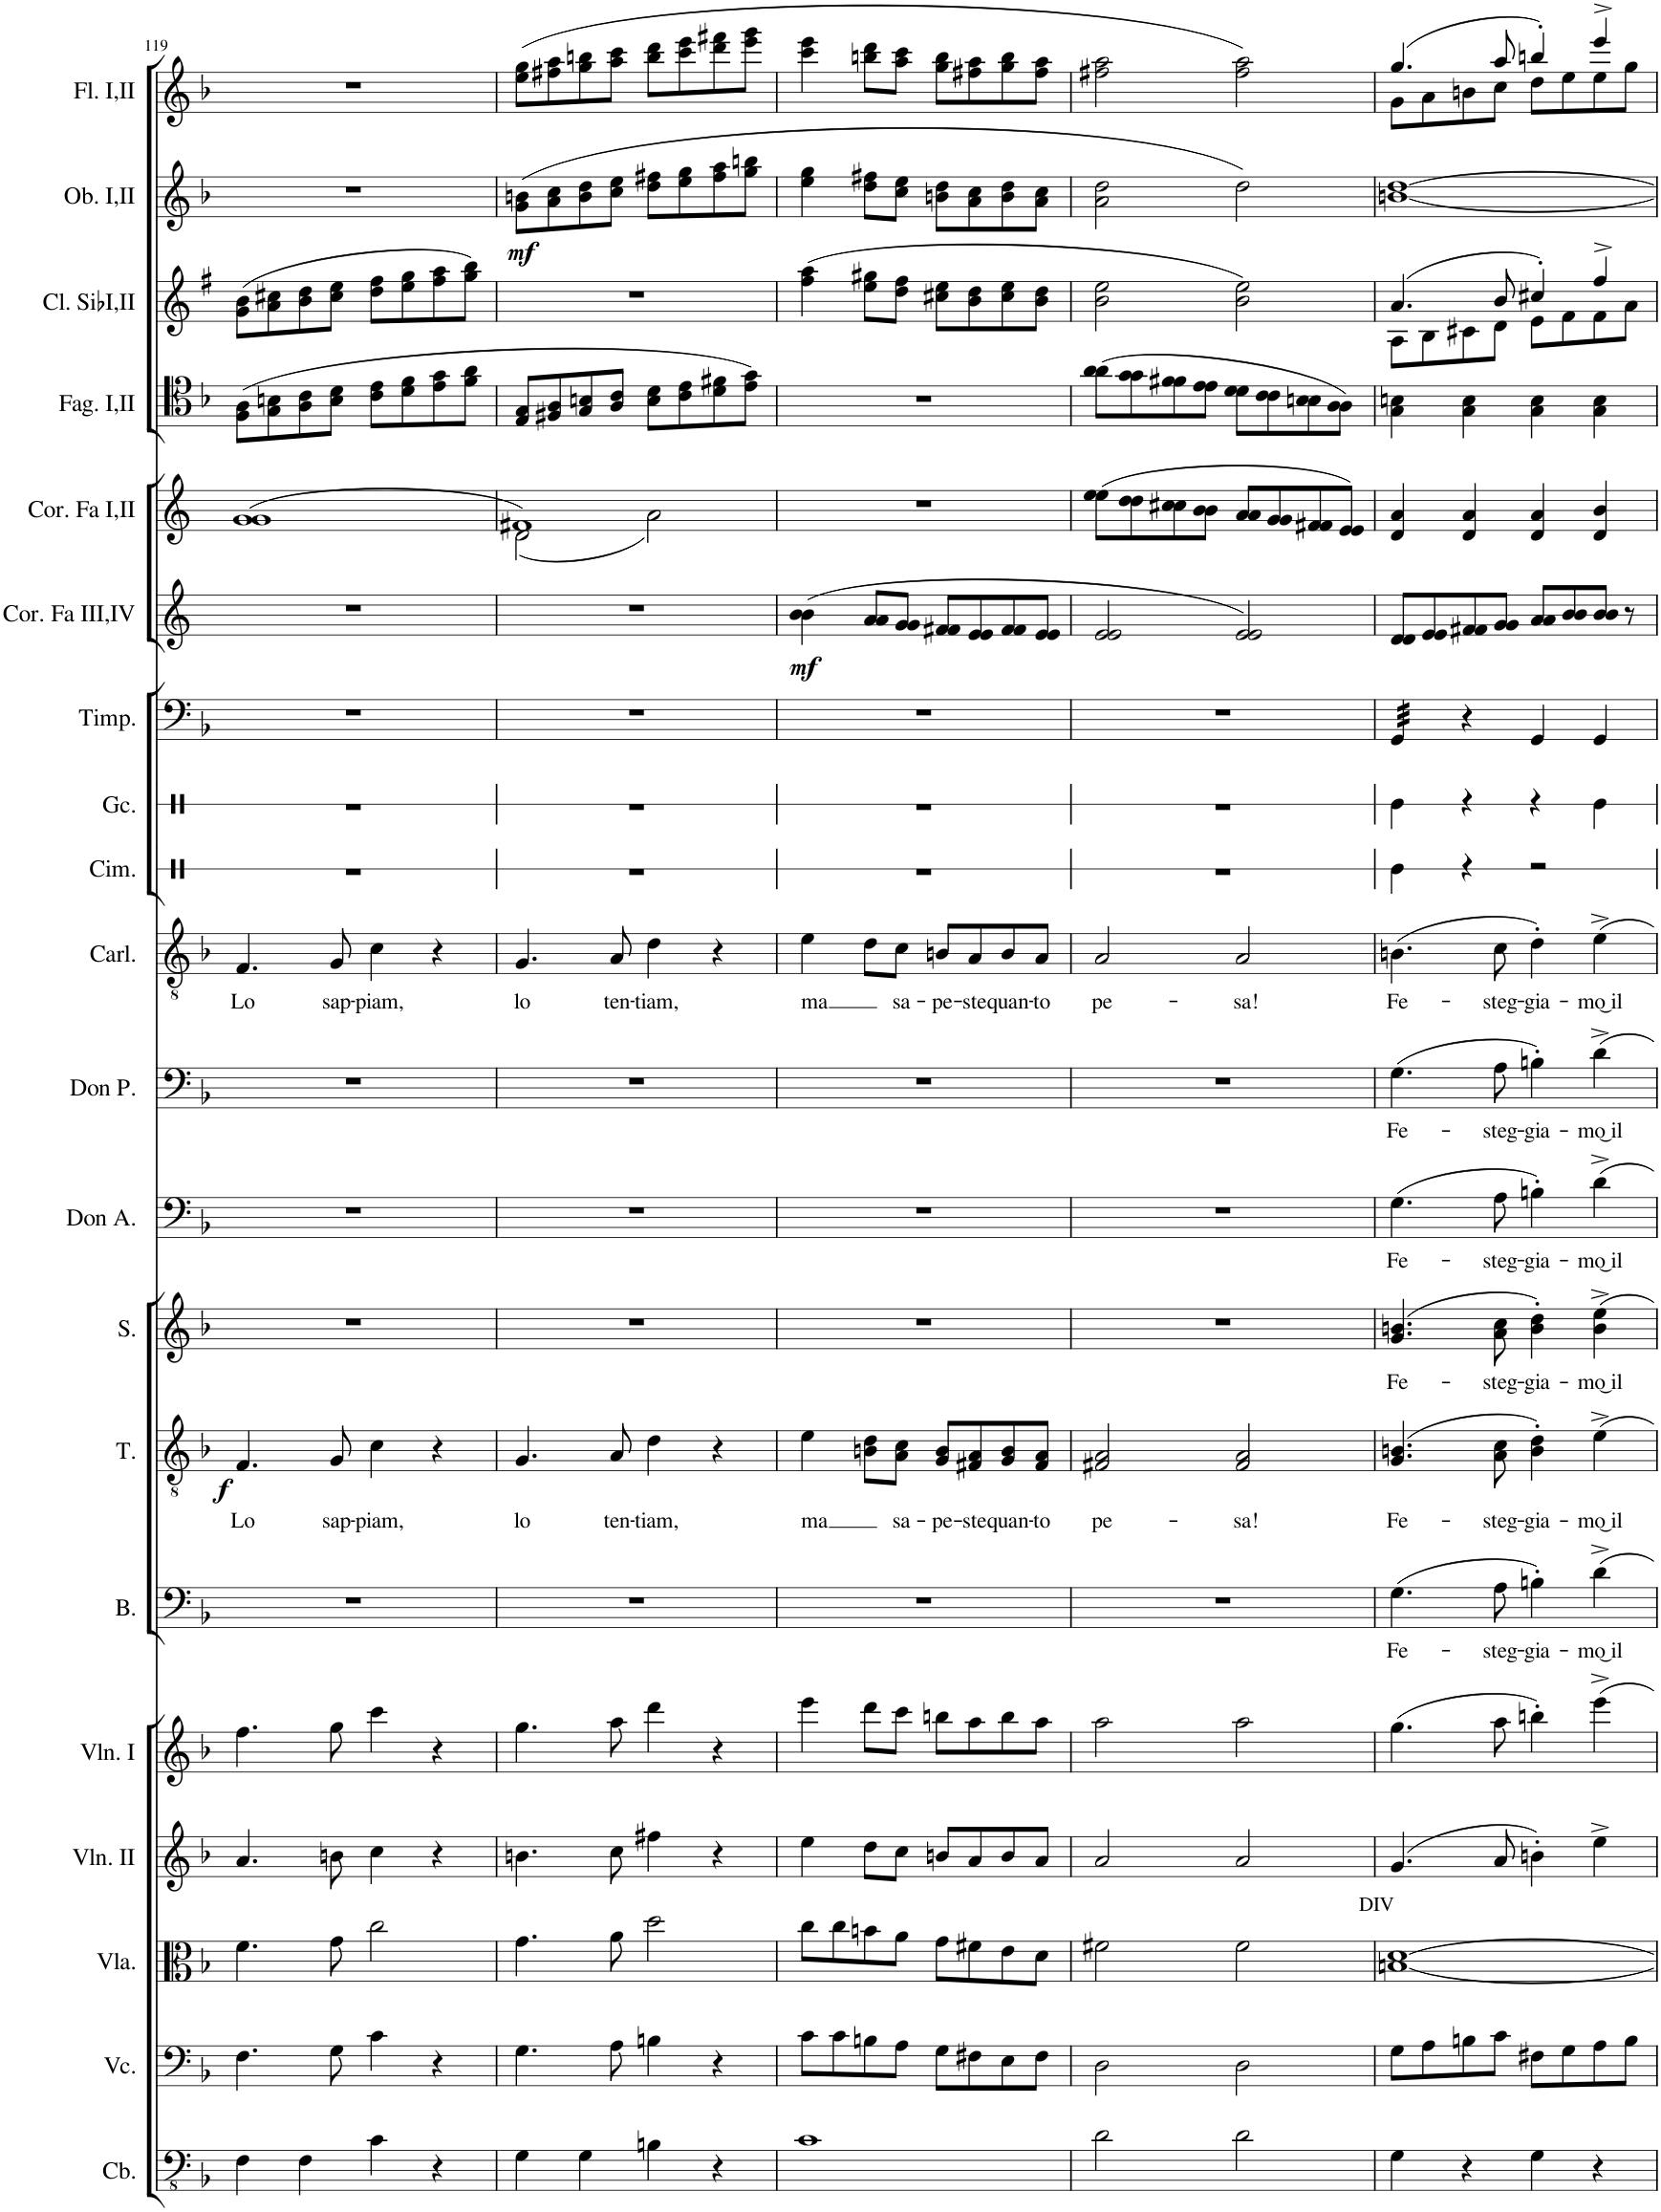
**kern	**kern	**kern	**kern	**kern	**kern	**text	**kern	**text	**dynam	**kern	**text	**kern	**text	**kern	**text	**kern	**text	**kern	**kern	**dynam	**kern	**kern	**kern	**kern	**dynam	**kern
*part18	*part17	*part16	*part15	*part14	*part13	*part13	*part12	*part12	*part12	*part11	*part11	*part10	*part10	*part9	*part9	*part8	*part8	*part7	*part6	*part6	*part5	*part4	*part3	*part2	*part2	*part1
*staff18	*staff17	*staff16	*staff15	*staff14	*staff13	*staff13	*staff12	*staff12	*staff12	*staff11	*staff11	*staff10	*staff10	*staff9	*staff9	*staff8	*staff8	*staff7	*staff6	*staff6	*staff5	*staff4	*staff3	*staff2	*staff2	*staff1
*I"Cb.	*I"Vc.	*I"Vla.	*I"Vln. II	*I"Vln. I	*I"B.	*	*I"T.	*	*	*I"S.	*	*I"Don Alfonso	*	*I"Don Pasquale	*	*I"Carluccio	*	*I"Timp.	*I"Cor. Fa III,IV	*	*I"Cor. Fa I,II	*I"Fag. I,II	*I"Cl. Sib I,II	*I"Ob. I,II	*	*I"Fl. I,II
*I'Cb.	*I'Vc.	*I'Vla.	*I'Vln. II	*I'Vln. I	*I'B.	*	*I'T.	*	*	*I'S.	*	*I'Don A.	*	*I'Don P.	*	*I'Carl.	*	*I'Timp.	*I'Cor. Fa III,IV	*	*I'Cor. Fa I,II	*I'Fag. I,II	*I'Cl. SibI,II	*I'Ob. I,II	*	*I'Fl. I,II
!!LO:PB:g=z
*clefFv4	*clefF4	*clefC3	*clefG2	*clefG2	*clefF4	*	*clefGv2	*	*	*clefG2	*	*clefF4	*	*clefF4	*	*clefGv2	*	*clefF4	*clefG2	*	*clefG2	*clefC4	*clefG2	*clefG2	*	*clefG2
*	*	*	*	*	*	*	*	*	*	*	*	*	*	*	*	*	*	*	*Trd4c7	*	*Trd4c7	*	*Trd1c2	*	*	*
*k[b-]	*k[b-]	*k[b-]	*k[b-]	*k[b-]	*k[b-]	*	*k[b-]	*	*	*k[b-]	*	*k[b-]	*	*k[b-]	*	*k[b-]	*	*k[b-]	*k[]	*	*k[]	*k[b-]	*k[f#]	*k[b-]	*	*k[b-]
*M4/4	*M4/4	*M4/4	*M4/4	*M4/4	*M4/4	*	*M4/4	*	*	*M4/4	*	*M4/4	*	*M4/4	*	*M4/4	*	*M4/4	*M4/4	*	*M4/4	*M4/4	*M4/4	*M4/4	*	*M4/4
=119	=119	=119	=119	=119	=119	=119	=119	=119	=119	=119	=119	=119	=119	=119	=119	=119	=119	=119	=119	=119	=119	=119	=119	=119	=119	=119
!	!	!	!	!	!	!	!	!LO:LY:b	!LO:DY:b	!	!	!	!	!	!	!	!LO:LY:b	!	!	!	!	!	!	!	!	!
4FF\	4.F\	4.f\	4.a/	4.ff\	1r	.	4.F/	Lo	f	1r	.	1r	.	1r	.	4.F/	Lo	1r	1r	.	(1g 1g	(8F\ 8A\L	(8g\ 8b\L	1r	.	1r
.	.	.	.	.	.	.	.	.	.	.	.	.	.	.	.	.	.	.	.	.	.	8G\ 8Bn\	8a\ 8cc#X\	.	.	.
4FF\	.	.	.	.	.	.	.	.	.	.	.	.	.	.	.	.	.	.	.	.	.	8A\ 8c\	8b\ 8dd\	.	.	.
!	!	!	!	!	!	!	!	!LO:LY:b	!	!	!	!	!	!	!	!	!LO:LY:b	!	!	!	!	!	!	!	!	!
.	8G\	8g\	8bn\	8gg\	.	.	8G/	sap-	.	.	.	.	.	.	.	8G/	sap-	.	.	.	.	8B\ 8d\J	8cc#\ 8ee\J	.	.	.
!	!	!	!	!	!	!	!	!LO:LY:b	!	!	!	!	!	!	!	!	!LO:LY:b	!	!	!	!	!	!	!	!	!
4C\	4c\	2cc\	4cc\	4ccc\	.	.	4c\	-piam,	.	.	.	.	.	.	.	4c\	-piam,	.	.	.	.	8c\ 8e\L	8dd\ 8ff#\L	.	.	.
.	.	.	.	.	.	.	.	.	.	.	.	.	.	.	.	.	.	.	.	.	.	8d\ 8f\	8ee\ 8gg\	.	.	.
4r	4r	.	4r	4r	.	.	4r	.	.	.	.	.	.	.	.	4r	.	.	.	.	.	8e\ 8g\	8ff#\ 8aa\	.	.	.
.	.	.	.	.	.	.	.	.	.	.	.	.	.	.	.	.	.	.	.	.	.	8f\ 8a\J	8gg\ 8bb\J)	.	.	.
=120	=120	=120	=120	=120	=120	=120	=120	=120	=120	=120	=120	=120	=120	=120	=120	=120	=120	=120	=120	=120	=120	=120	=120	=120	=120	=120
!	!	!	!	!	!	!	!	!LO:LY:b	!	!	!	!	!	!	!	!	!LO:LY:b	!	!	!	!	!	!	!	!LO:DY:b	!
*	*	*	*	*	*	*	*	*	*	*	*	*	*	*	*	*	*	*	*	*	*^	*	*	*	*	*
4GG\	4.G\	4.g\	4.bn\	4.gg\	1r	.	4.G/	lo	.	1r	.	1r	.	1r	.	4.G/	lo	1r	1r	.	1f#X)	(2d\	8E/ 8G/L	1r	(8g\ 8bn\L	mf	(8ee\ 8gg\L
.	.	.	.	.	.	.	.	.	.	.	.	.	.	.	.	.	.	.	.	.	.	.	8F#X/ 8A/	.	8a\ 8cc\	.	8ff#X\ 8aa\
4GG\	.	.	.	.	.	.	.	.	.	.	.	.	.	.	.	.	.	.	.	.	.	.	8G/ 8Bn/	.	8b\ 8dd\	.	8gg\ 8bbn\
!	!	!	!	!	!	!	!	!LO:LY:b	!	!	!	!	!	!	!	!	!LO:LY:b	!	!	!	!	!	!	!	!	!	!
.	8A\	8a\	8cc\	8aa\	.	.	8A/	ten-	.	.	.	.	.	.	.	8A/	ten-	.	.	.	.	.	8A/ 8c/J	.	8cc\ 8ee\J	.	8aa\ 8ccc\J
!	!	!	!	!	!	!	!	!LO:LY:b	!	!	!	!	!	!	!	!	!LO:LY:b	!	!	!	!	!	!	!	!	!	!
4BBn\	4Bn\	2dd\	4ff#X\	4ddd\	.	.	4d\	-tiam,	.	.	.	.	.	.	.	4d\	-tiam,	.	.	.	.	2a\)	8B\ 8d\L	.	8dd\ 8ff#X\L	.	8bb\ 8ddd\L
.	.	.	.	.	.	.	.	.	.	.	.	.	.	.	.	.	.	.	.	.	.	.	8c\ 8e\	.	8ee\ 8gg\	.	8ccc\ 8eee\
4r	4r	.	4r	4r	.	.	4r	.	.	.	.	.	.	.	.	4r	.	.	.	.	.	.	8d\ 8f#X\	.	8ff#\ 8aa\	.	8ddd\ 8fff#X\
.	.	.	.	.	.	.	.	.	.	.	.	.	.	.	.	.	.	.	.	.	.	.	8e\ 8g\J)	.	8gg\ 8bbn\J	.	8eee\ 8ggg\J
*	*	*	*	*	*	*	*	*	*	*	*	*	*	*	*	*	*	*	*	*	*v	*v	*	*	*	*	*
=121	=121	=121	=121	=121	=121	=121	=121	=121	=121	=121	=121	=121	=121	=121	=121	=121	=121	=121	=121	=121	=121	=121	=121	=121	=121	=121
!	!	!	!	!	!	!	!	!LO:LY:b	!	!	!	!	!	!	!	!	!LO:LY:b	!	!	!LO:DY:b	!	!	!	!	!	!
1C	8c\L	8cc\L	4ee\	4eee\	1r	.	4e\	ma	.	1r	.	1r	.	1r	.	4e\	ma	1r	(4b\ 4b\	mf	1r	1r	(4ff#\ 4aa\	4ee\ 4gg\	.	4ccc\ 4eee\
.	8c\	8cc\	.	.	.	.	.	.	.	.	.	.	.	.	.	.	.	.	.	.	.	.	.	.	.	.
.	8Bn\	8bn\	8dd\L	8ddd\L	.	.	8Bn\ 8d\L	.	.	.	.	.	.	.	.	8d\L	.	.	8a/ 8a/L	.	.	.	8ee\ 8gg#X\L	8dd\ 8ff#X\L	.	8bbn\ 8ddd\L
!	!	!	!	!	!	!	!	!LO:LY:b	!	!	!	!	!	!	!	!	!LO:LY:b	!	!	!	!	!	!	!	!	!
.	8A\J	8a\J	8cc\J	8ccc\J	.	.	8A\ 8c\J	sa-	.	.	.	.	.	.	.	8c\J	sa-	.	8g/ 8g/J	.	.	.	8dd\ 8ff#\J	8cc\ 8ee\J	.	8aa\ 8ccc\J
!	!	!	!	!	!	!	!	!LO:LY:b	!	!	!	!	!	!	!	!	!LO:LY:b	!	!	!	!	!	!	!	!	!
.	8G\L	8g\L	8bn/L	8bbn\L	.	.	8G/ 8B/L	-pe-	.	.	.	.	.	.	.	8Bn/L	-pe-	.	8f#X/ 8f#/L	.	.	.	8cc#X\ 8ee\L	8bn\ 8dd\L	.	8gg\ 8bb\L
!	!	!	!	!	!	!	!	!LO:LY:b	!	!	!	!	!	!	!	!	!LO:LY:b	!	!	!	!	!	!	!	!	!
.	8F#X\	8f#X\	8a/	8aa\	.	.	8F#X/ 8A/	-ste	.	.	.	.	.	.	.	8A/	-ste	.	8e/ 8e/	.	.	.	8b\ 8dd\	8a\ 8cc\	.	8ff#X\ 8aa\
!	!	!	!	!	!	!	!	!LO:LY:b	!	!	!	!	!	!	!	!	!LO:LY:b	!	!	!	!	!	!	!	!	!
.	8E\	8e\	8b/	8bb\	.	.	8G/ 8B/	quan-	.	.	.	.	.	.	.	8B/	quan-	.	8f#/ 8f#/	.	.	.	8cc#\ 8ee\	8b\ 8dd\	.	8gg\ 8bb\
!	!	!	!	!	!	!	!	!LO:LY:b	!	!	!	!	!	!	!	!	!LO:LY:b	!	!	!	!	!	!	!	!	!
.	8F#\J	8d\J	8a/J	8aa\J	.	.	8F#/ 8A/J	-to	.	.	.	.	.	.	.	8A/J	-to	.	8e/ 8e/J	.	.	.	8b\ 8dd\J	8a\ 8cc\J	.	8ff#\ 8aa\J
=122	=122	=122	=122	=122	=122	=122	=122	=122	=122	=122	=122	=122	=122	=122	=122	=122	=122	=122	=122	=122	=122	=122	=122	=122	=122	=122
!	!	!	!	!	!	!	!	!LO:LY:b	!	!	!	!	!	!	!	!	!LO:LY:b	!	!	!	!	!	!	!	!	!
2D\	2D\	2f#X\	2a/	2aa\	1r	.	2F#X/ 2A/	pe-	.	1r	.	1r	.	1r	.	2A/	pe-	1r	2e/ 2e/	.	(8ee\ 8ee\L	(8a\ 8a\L	2b\ 2ee\	2a\ 2dd\	.	2ff#X\ 2aa\
.	.	.	.	.	.	.	.	.	.	.	.	.	.	.	.	.	.	.	.	.	8dd\ 8dd\	8g\ 8g\	.	.	.	.
.	.	.	.	.	.	.	.	.	.	.	.	.	.	.	.	.	.	.	.	.	8cc#X\ 8cc#\	8f#X\ 8f#\	.	.	.	.
.	.	.	.	.	.	.	.	.	.	.	.	.	.	.	.	.	.	.	.	.	8b\ 8b\J	8e\ 8e\J	.	.	.	.
!	!	!	!	!	!	!	!	!LO:LY:b	!	!	!	!	!	!	!	!	!LO:LY:b	!	!	!	!	!	!	!	!	!
2D\	2D\	2f#\	2a/	2aa\	.	.	2F#/ 2A/	-sa!	.	.	.	.	.	.	.	2A/	-sa!	.	2e/ 2e/)	.	8a/ 8a/L	8d\ 8d\L	2b\ 2ee\)	2dd\)	.	2ff#\ 2aa\)
.	.	.	.	.	.	.	.	.	.	.	.	.	.	.	.	.	.	.	.	.	8g/ 8g/	8c\ 8c\	.	.	.	.
.	.	.	.	.	.	.	.	.	.	.	.	.	.	.	.	.	.	.	.	.	8f#X/ 8f#/	8Bn\ 8B\	.	.	.	.
.	.	.	.	.	.	.	.	.	.	.	.	.	.	.	.	.	.	.	.	.	8e/ 8e/J)	8A\ 8A\J)	.	.	.	.
=123	=123	=123	=123	=123	=123	=123	=123	=123	=123	=123	=123	=123	=123	=123	=123	=123	=123	=123	=123	=123	=123	=123	=123	=123	=123	=123
!	!	!LO:TX:a:t=DIV	!	!	!	!	!	!	!	!	!	!	!	!	!	!	!	!	!	!	!	!	!	!	!	!
!	!	!	!	!	!	!LO:LY:b	!	!LO:LY:b	!	!	!LO:LY:b	!	!LO:LY:b	!	!LO:LY:b	!	!LO:LY:b	!	!	!	!	!	!	!	!	!
*	*	*	*	*	*	*	*	*	*	*	*	*	*	*	*	*	*	*	*	*	*	*	*^	*	*	*^
*	*	*	*	*	*	*	*	*	*	*	*	*	*	*	*	*	*	*tremolo	*	*	*	*	*	*	*	*	*	*
4GG\	8G\L	[1Bn [1d	(4.g/	(4.gg\	(4.G\	Fe-	(4.G/ 4.Bn/	Fe-	.	(4.g/ 4.bn/	Fe-	(4.G\	Fe-	(4.G\	Fe-	(4.Bn\	Fe-	32GG/LLL	8d/ 8d/L	.	4d/ 4a/	4G\ 4Bn\	(4.a/	8A\L	[1bn [1dd	.	(4.gg/	8g\L
.	.	.	.	.	.	.	.	.	.	.	.	.	.	.	.	.	.	32GG/	.	.	.	.	.	.	.	.	.	.
.	.	.	.	.	.	.	.	.	.	.	.	.	.	.	.	.	.	32GG/	.	.	.	.	.	.	.	.	.	.
.	.	.	.	.	.	.	.	.	.	.	.	.	.	.	.	.	.	32GG/	.	.	.	.	.	.	.	.	.	.
.	8A\	.	.	.	.	.	.	.	.	.	.	.	.	.	.	.	.	32GG/	8e/ 8e/	.	.	.	.	8B\	.	.	.	8a\
.	.	.	.	.	.	.	.	.	.	.	.	.	.	.	.	.	.	32GG/	.	.	.	.	.	.	.	.	.	.
.	.	.	.	.	.	.	.	.	.	.	.	.	.	.	.	.	.	32GG/	.	.	.	.	.	.	.	.	.	.
.	.	.	.	.	.	.	.	.	.	.	.	.	.	.	.	.	.	32GG/JJJ	.	.	.	.	.	.	.	.	.	.
*	*	*	*	*	*	*	*	*	*	*	*	*	*	*	*	*	*	*Xtremolo	*	*	*	*	*	*	*	*	*	*
4r	8Bn\	.	.	.	.	.	.	.	.	.	.	.	.	.	.	.	.	4r	8f#X/ 8f#/	.	4d/ 4a/	4G\ 4B\	.	8c#X\	.	.	.	8bn\
!	!	!	!	!	!	!LO:LY:b	!	!LO:LY:b	!	!	!LO:LY:b	!	!LO:LY:b	!	!LO:LY:b	!	!LO:LY:b	!	!	!	!	!	!	!	!	!	!	!
.	8c\J	.	8a/	8aa\	8A\	-steg-	8A\ 8c\	-steg-	.	8a\ 8cc\	-steg-	8A\	-steg-	8A\	-steg-	8c\	-steg-	.	8g/ 8g/J	.	.	.	8b/	8d\J	.	.	8aa/	8cc\J
!	!	!	!	!	!	!LO:LY:b	!	!LO:LY:b	!	!	!LO:LY:b	!	!LO:LY:b	!	!LO:LY:b	!	!LO:LY:b	!	!	!	!	!	!	!	!	!	!	!
4GG\	8F#X\L	.	4bn'\)	4bbn'\)	4Bn'\)	-gia-	4B\' 4d\')	-gia-	.	4b\' 4dd\')	-gia-	4Bn'\)	-gia-	4Bn'\)	-gia-	4d'\)	-gia-	4GG/	8a/ 8a/L	.	4d/ 4a/	4G\ 4B\	4cc#X'/)	8e\L	.	.	4bbn'/)	8dd\L
.	8G\	.	.	.	.	.	.	.	.	.	.	.	.	.	.	.	.	.	8b/ 8b/	.	.	.	.	8f#\	.	.	.	8ee\
!	!	!	!	!	!	!LO:LY:b	!	!LO:LY:b	!	!	!LO:LY:b	!	!LO:LY:b	!	!LO:LY:b	!	!LO:LY:b	!	!	!	!	!	!	!	!	!	!	!
4r	8A\	.	4ee^\	4eee^\	4d^\	-mo͜ il	4e^\	-mo͜ il	.	4b\^ 4ee\^	-mo͜ il	4d^\	-mo͜ il	4d^\	-mo͜ il	4e^\	-mo͜ il	4GG/	8b/ 8b/J	.	4d/ 4b/	4G\ 4B\	4ff#^/	8f#\	.	.	4eee^/	8ee\
.	8B\J	.	.	.	.	.	.	.	.	.	.	.	.	.	.	.	.	.	8r	.	.	.	.	8a\J	.	.	.	8gg\J
*	*	*	*	*	*	*	*	*	*	*	*	*	*	*	*	*	*	*	*	*	*	*	*v	*v	*	*	*v	*v
=	=	=	=	=	=	=	=	=	=	=	=	=	=	=	=	=	=	=	=	=	=	=	=	=	=	=
*-	*-	*-	*-	*-	*-	*-	*-	*-	*-	*-	*-	*-	*-	*-	*-	*-	*-	*-	*-	*-	*-	*-	*-	*-	*-	*-
